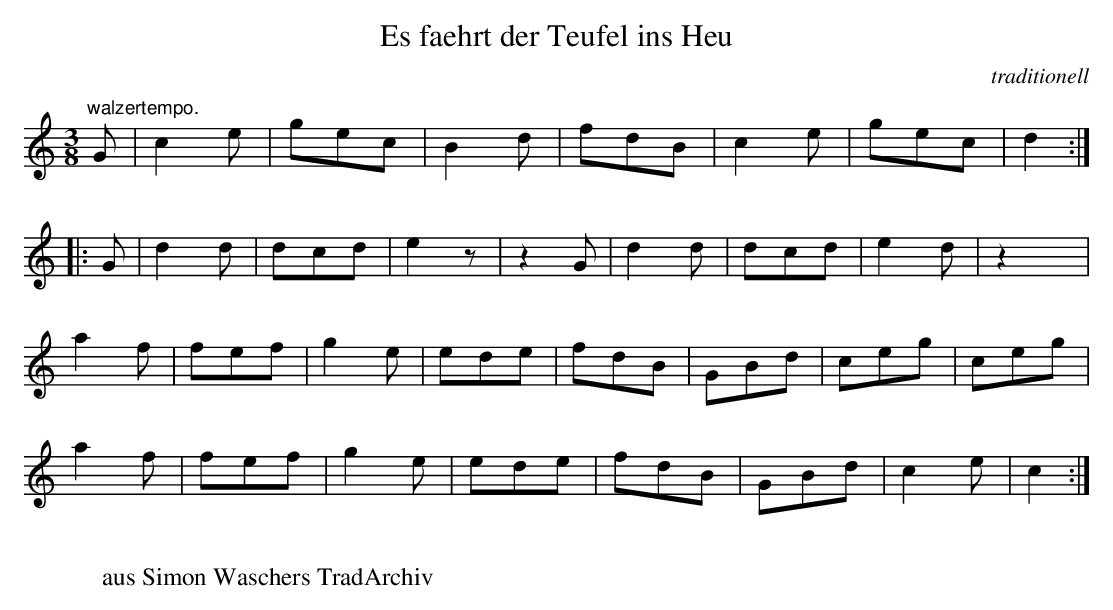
X:1
T:Es faehrt der Teufel ins Heu
C:traditionell
M:3/8
L:1/8
K:C
"walzertempo."\
G |\
c2e | gec | B2d | fdB |\
c2e | gec | d2 :|
|: G |\
d2d | dcd | e2z | z2G |\
d2d | dcd | e2d | z2 x |
a2f | fef | g2e | ede |\
fdB | GBd | ceg | ceg |
a2f | fef | g2e | ede |\
fdB | GBd | c2e | c2 :|
W:
W:aus Simon Waschers TradArchiv
